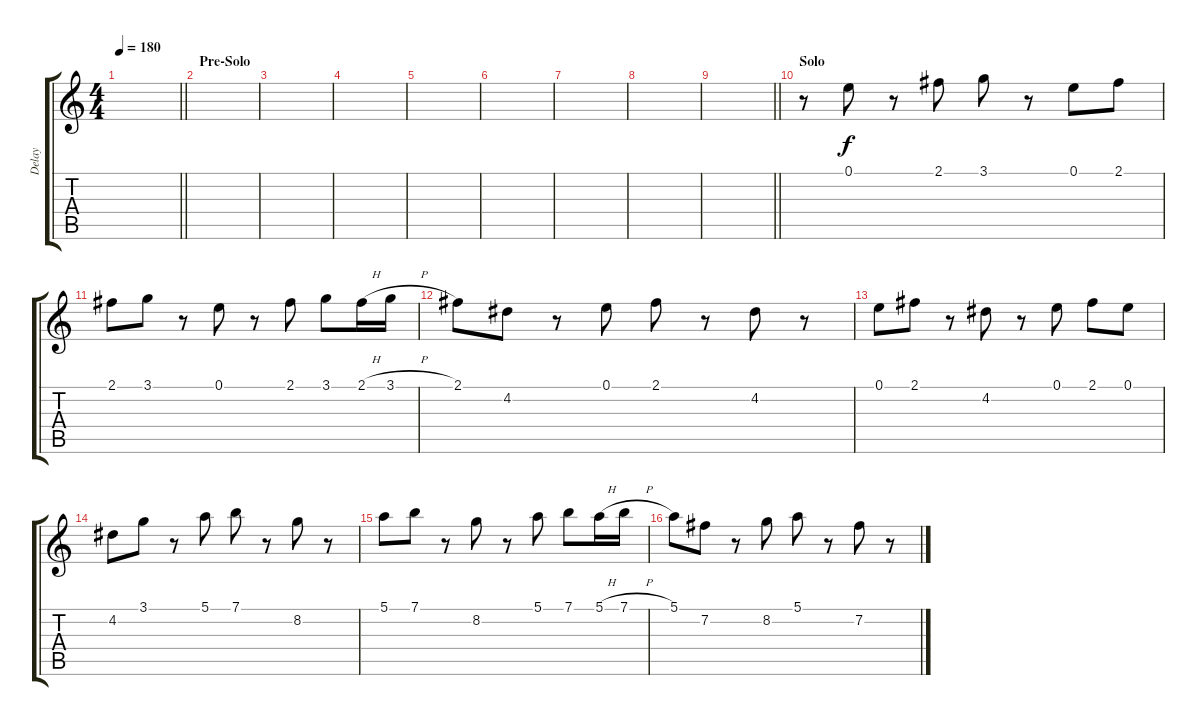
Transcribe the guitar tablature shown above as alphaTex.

\track ("Delay" "Delay") {instrument distortionguitar}
\staff {score tabs}
\tuning (E4 B3 G3 D3 A2 E2) {hide}
\ts (4 4)
\tempo 180
\clef g2
\barLineRight lightlight
\ks c
|
\section ("" "Pre-Solo")
|
|
|
|
|
|
|
\barLineRight lightlight
|
\section ("" "Solo")
r.8 0.1.8 r.8 2.1.8 3.1.8 r.8 0.1.8 2.1.8 |
2.1.8 3.1.8 r.8 0.1.8 r.8 2.1.8 3.1.8 2.1{h}.16 3.1{h}.16 |
2.1.8 4.2.8 r.8 0.1.8 2.1.8 r.8 4.2.8 r.8 |
0.1.8 2.1.8 r.8 4.2.8 r.8 0.1.8 2.1.8 0.1.8 |
4.2.8 3.1.8 r.8 5.1.8 7.1.8 r.8 8.2.8 r.8 |
5.1.8 7.1.8 r.8 8.2.8 r.8 5.1.8 7.1.8 5.1{h}.16 7.1{h}.16 |
5.1.8 7.2.8 r.8 8.2.8 5.1.8 r.8 7.2.8 r.8
